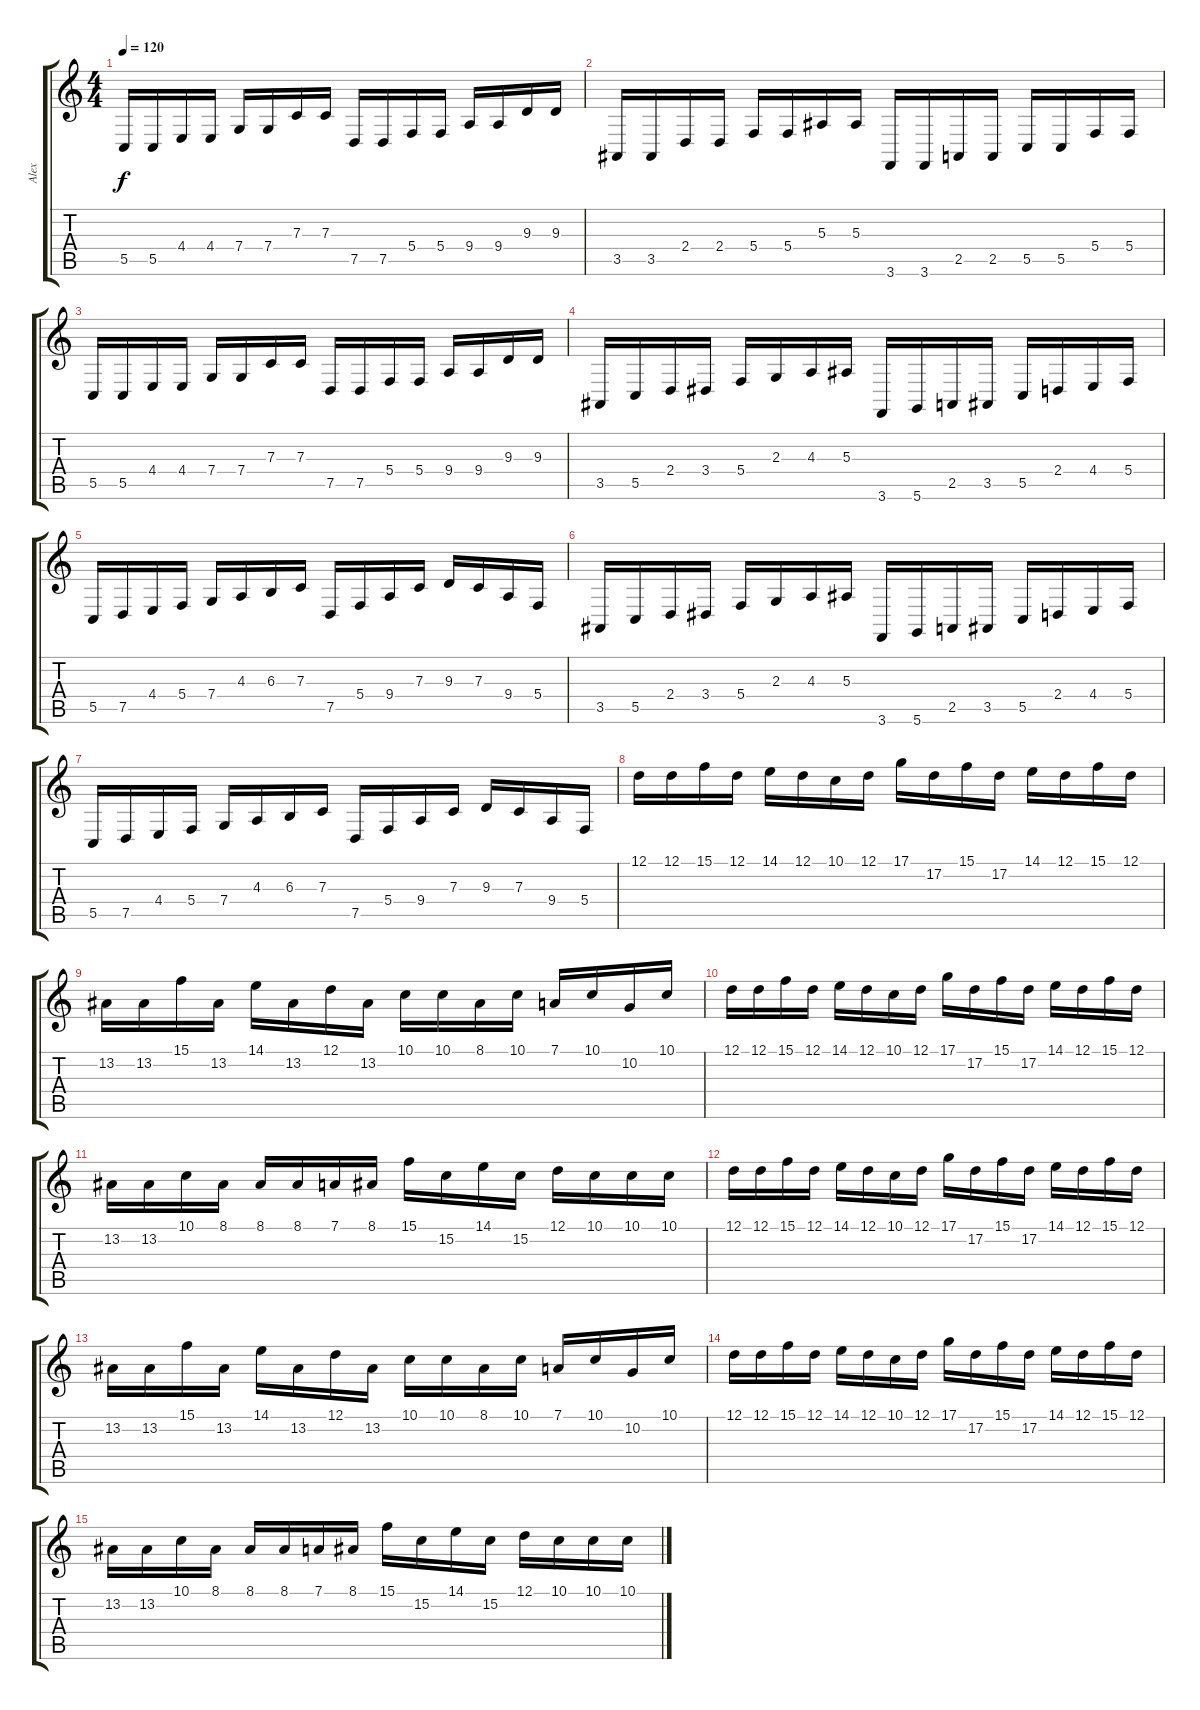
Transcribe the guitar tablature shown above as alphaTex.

\track ("Alex" "Alex") {instrument acousticgrandpiano}
\staff {score tabs}
\tuning (D4 A3 F3 C3 G2 D2) {hide}
\ts (4 4)
\tempo 120
\clef g2
\ks c
5.5.16{dy f} 5.5.16 4.4.16 4.4.16 7.4.16 7.4.16 7.3.16 7.3.16 7.5.16 7.5.16 5.4.16 5.4.16 9.4.16 9.4.16 9.3.16 9.3.16 |
3.5.16 3.5.16 2.4.16 2.4.16 5.4.16 5.4.16 5.3.16 5.3.16 3.6.16 3.6.16 2.5.16 2.5.16 5.5.16 5.5.16 5.4.16 5.4.16 |
5.5.16 5.5.16 4.4.16 4.4.16 7.4.16 7.4.16 7.3.16 7.3.16 7.5.16 7.5.16 5.4.16 5.4.16 9.4.16 9.4.16 9.3.16 9.3.16 |
3.5.16 5.5.16 2.4.16 3.4.16 5.4.16 2.3.16 4.3.16 5.3.16 3.6.16 5.6.16 2.5.16 3.5.16 5.5.16 2.4.16 4.4.16 5.4.16 |
5.5.16 7.5.16 4.4.16 5.4.16 7.4.16 4.3.16 6.3.16 7.3.16 7.5.16 5.4.16 9.4.16 7.3.16 9.3.16 7.3.16 9.4.16 5.4.16 |
3.5.16 5.5.16 2.4.16 3.4.16 5.4.16 2.3.16 4.3.16 5.3.16 3.6.16 5.6.16 2.5.16 3.5.16 5.5.16 2.4.16 4.4.16 5.4.16 |
5.5.16 7.5.16 4.4.16 5.4.16 7.4.16 4.3.16 6.3.16 7.3.16 7.5.16 5.4.16 9.4.16 7.3.16 9.3.16 7.3.16 9.4.16 5.4.16 |
12.1.16{volume 16 balance 8 instrument stringensemble1} 12.1.16 15.1.16 12.1.16 14.1.16 12.1.16 10.1.16 12.1.16 17.1.16 17.2.16 15.1.16 17.2.16 14.1.16 12.1.16 15.1.16 12.1.16 |
13.2.16 13.2.16 15.1.16 13.2.16 14.1.16 13.2.16 12.1.16 13.2.16 10.1.16 10.1.16 8.1.16 10.1.16 7.1.16 10.1.16 10.2.16 10.1.16 |
12.1.16 12.1.16 15.1.16 12.1.16 14.1.16 12.1.16 10.1.16 12.1.16 17.1.16 17.2.16 15.1.16 17.2.16 14.1.16 12.1.16 15.1.16 12.1.16 |
13.2.16 13.2.16 10.1.16 8.1.16 8.1.16 8.1.16 7.1.16 8.1.16 15.1.16 15.2.16 14.1.16 15.2.16 12.1.16 10.1.16 10.1.16 10.1.16 |
12.1.16 12.1.16 15.1.16 12.1.16 14.1.16 12.1.16 10.1.16 12.1.16 17.1.16 17.2.16 15.1.16 17.2.16 14.1.16 12.1.16 15.1.16 12.1.16 |
13.2.16 13.2.16 15.1.16 13.2.16 14.1.16 13.2.16 12.1.16 13.2.16 10.1.16 10.1.16 8.1.16 10.1.16 7.1.16 10.1.16 10.2.16 10.1.16 |
12.1.16 12.1.16 15.1.16 12.1.16 14.1.16 12.1.16 10.1.16 12.1.16 17.1.16 17.2.16 15.1.16 17.2.16 14.1.16 12.1.16 15.1.16 12.1.16 |
13.2.16 13.2.16 10.1.16 8.1.16 8.1.16 8.1.16 7.1.16 8.1.16 15.1.16 15.2.16 14.1.16 15.2.16 12.1.16 10.1.16 10.1.16 10.1.16
